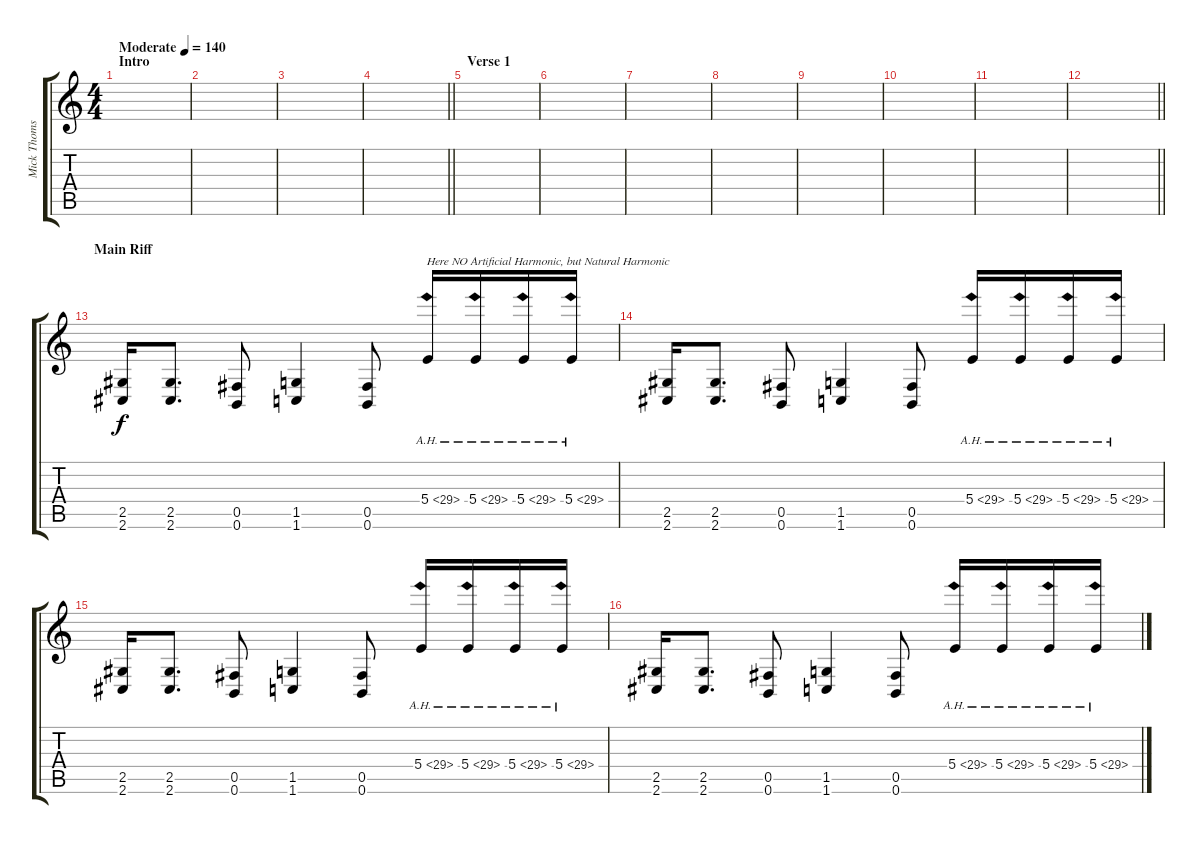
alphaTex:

\track ("Mick Thomson" "Mick Thoms") {instrument distortionguitar}
\staff {score tabs}
\tuning (Db4 Ab3 E3 B2 Gb2 B1) {hide}
\ts (4 4)
\section ("" "Intro")
\tempo (140 "Moderate")
\clef g2
\ks c
|
|
|
\barLineRight lightlight
|
\section ("" "Verse 1")
|
|
|
|
|
|
|
\barLineRight lightlight
|
\section ("" "Main Riff")
(2.5 2.6).16{volume 13 instrument distortionguitar} (2.5 2.6).8{d} (0.5 0.6).8 (1.5 1.6).4 (0.5 0.6).8 5.4{ah 24}.16{txt "Here NO Artificial Harmonic, but Natural Harmonic"} 5.4{ah 24}.16 5.4{ah 24}.16 5.4{ah 24}.16 |
(2.5 2.6).16 (2.5 2.6).8{d} (0.5 0.6).8 (1.5 1.6).4 (0.5 0.6).8 5.4{ah 24}.16 5.4{ah 24}.16 5.4{ah 24}.16 5.4{ah 24}.16 |
(2.5 2.6).16 (2.5 2.6).8{d} (0.5 0.6).8 (1.5 1.6).4 (0.5 0.6).8 5.4{ah 24}.16 5.4{ah 24}.16 5.4{ah 24}.16 5.4{ah 24}.16 |
(2.5 2.6).16 (2.5 2.6).8{d} (0.5 0.6).8 (1.5 1.6).4 (0.5 0.6).8 5.4{ah 24}.16 5.4{ah 24}.16 5.4{ah 24}.16 5.4{ah 24}.16
